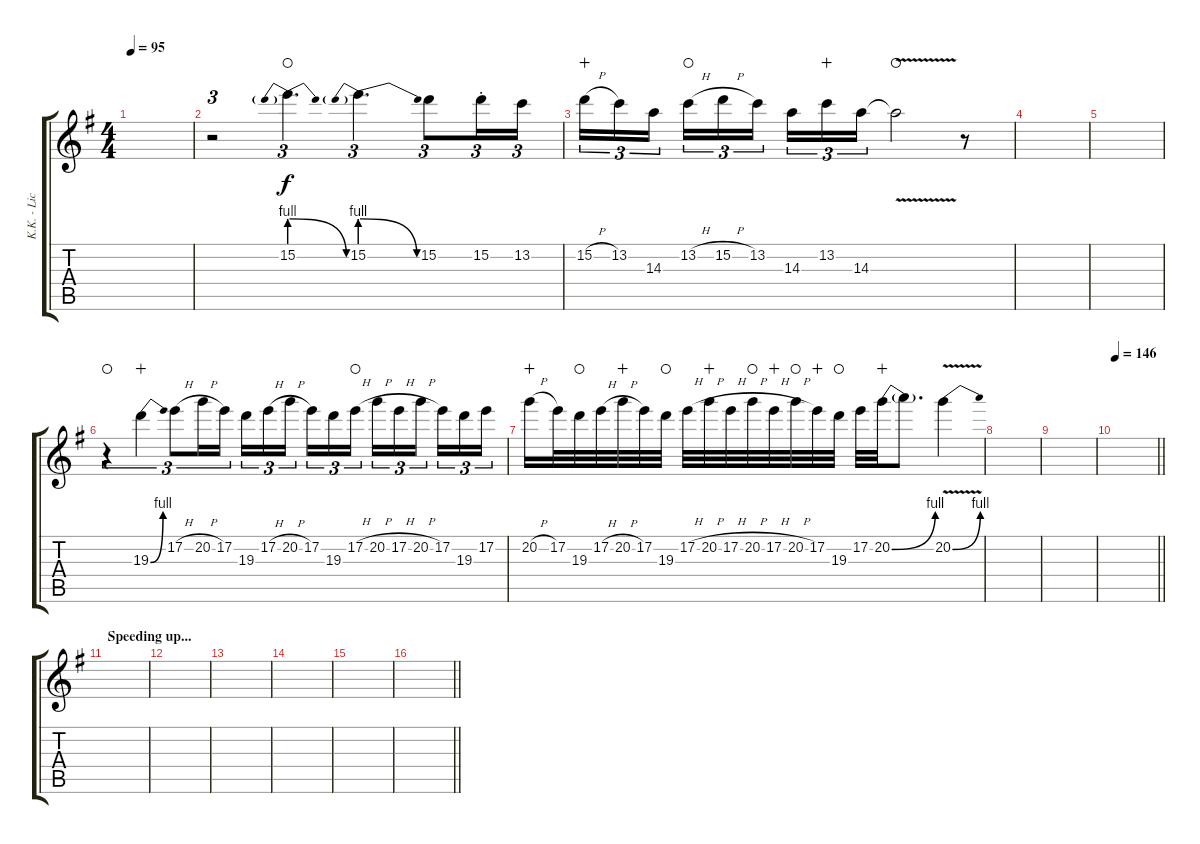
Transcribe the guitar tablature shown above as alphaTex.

\track ("K.K. - Licks" "K.K. - Lic") {instrument distortionguitar}
\staff {score tabs}
\tuning (E4 B3 G3 D3 A2 E2) {hide}
\ts (4 4)
\tempo 95
\clef g2
\ks eminor
|
r.2{tu (3 2)} 15.2{be (prebendrelease 0 4 60 0)}.4{d tu (3 2) waho} 15.2{be (prebendrelease 0 4 60 0)}.4{d tu (3 2)} 15.2.8{tu (3 2)} 15.2{st}.16{tu (3 2)} 13.2.16{tu (3 2)} |
15.2{h}.16{tu (3 2) wahc} 13.2.16{tu (3 2)} 14.3.16{tu (3 2) beam splitsecondary} 13.2{h}.16{tu (3 2) waho} 15.2{h}.16{tu (3 2)} 13.2.16{tu (3 2)} 14.3.16{tu (3 2)} 13.2.16{tu (3 2) wahc} 14.3.16{tu (3 2)} 14.3{v t}.2{waho} r.8 |
|
|
r.4{tu (3 2) waho} 19.3{be (bend 0 0 60 4)}.4{tu (3 2) wahc} 17.2{h}.8{tu (3 2)} 20.2{h}.16{tu (3 2)} 17.2.16{tu (3 2)} 19.3.16{tu (3 2)} 17.2{h}.16{tu (3 2)} 20.2{h}.16{tu (3 2) beam splitsecondary} 17.2.16{tu (3 2)} 19.3.16{tu (3 2)} 17.2{h}.16{tu (3 2) waho} 20.2{h}.16{tu (3 2)} 17.2{h}.16{tu (3 2)} 20.2{h}.16{tu (3 2) beam splitsecondary} 17.2.16{tu (3 2)} 19.3.16{tu (3 2)} 17.2.16{tu (3 2)} |
20.2{h}.16{wahc} 17.2.32 19.3.32{waho} 17.2{h}.32 20.2{h}.32{wahc} 17.2.32 19.3.32{waho} 17.2{h}.32 20.2{h}.32{wahc} 17.2{h}.32 20.2{h}.32{waho} 17.2{h}.32{wahc} 20.2{h}.32{waho} 17.2.32{wahc} 19.3.32{waho} 17.2.32 20.2{be (bend 0 0 60 4)}.32{wahc} 20.2{t}.8{d} 20.2{be (bend 0 0 60 4) v}.4 |
|
|
\tempo 146
\barLineRight lightlight
|
\section ("" "Speeding up...")
|
|
|
|
|
\barLineRight lightlight
